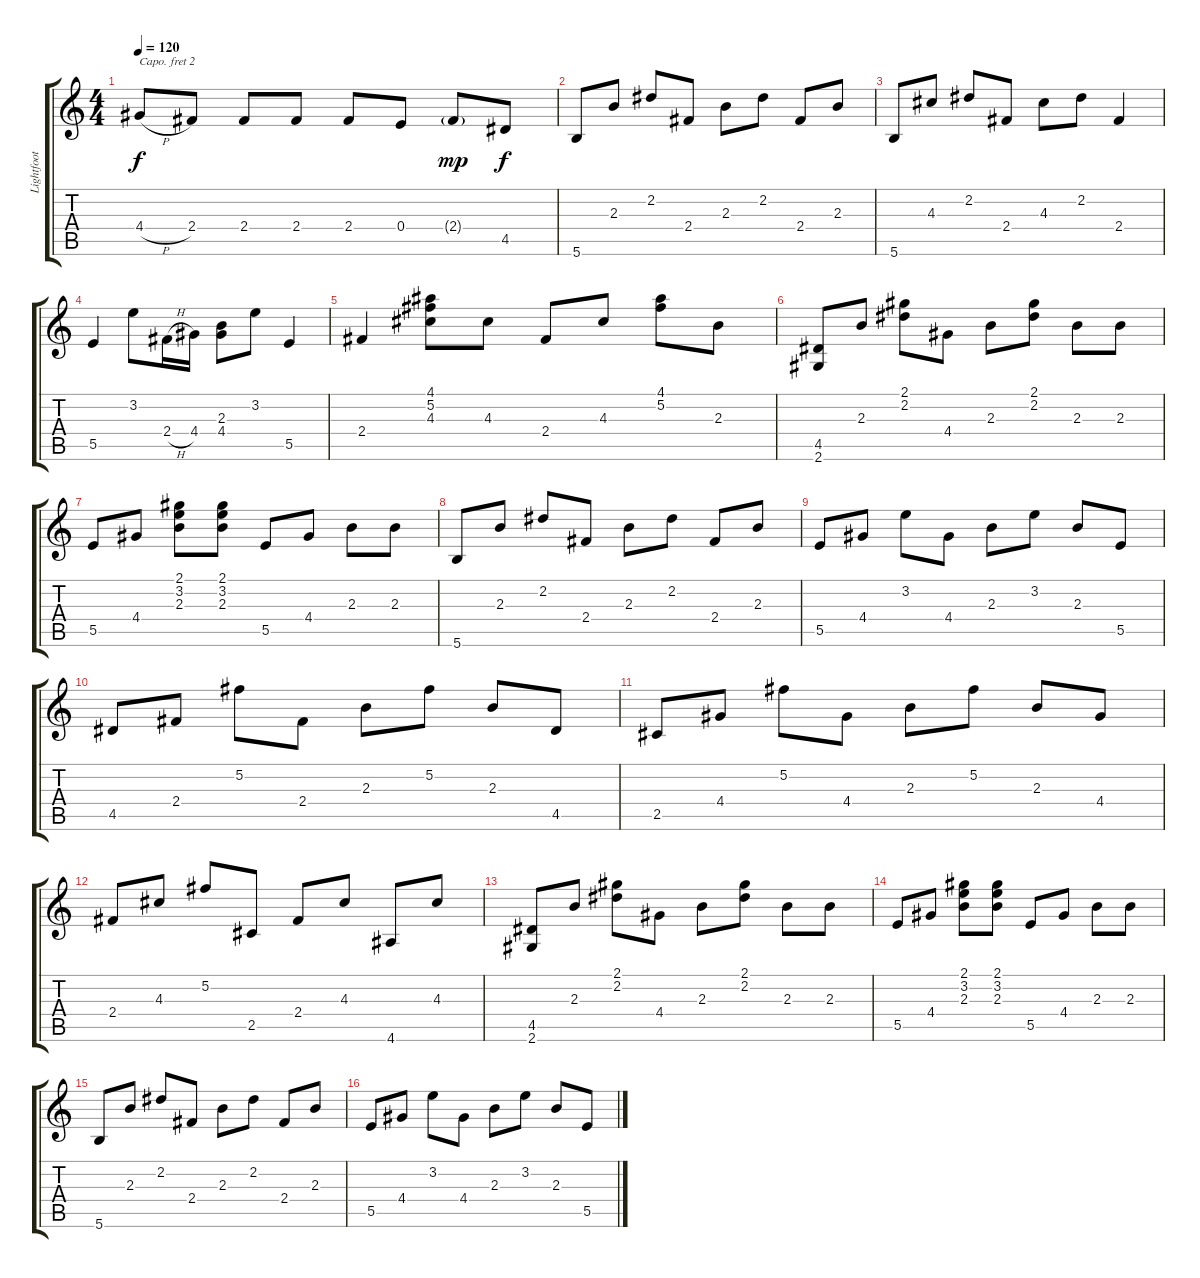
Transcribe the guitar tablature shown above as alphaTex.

\track ("Lightfoot" "Lightfoot") {instrument acousticguitarsteel}
\staff {score tabs}
\capo 2
\tuning (E4 B3 G3 D3 A2 E2) {hide}
\ts (4 4)
\tempo 120
\clef g2
\ks c
4.4{h}.8{dy f} 2.4.8 2.4.8 2.4.8 2.4.8 0.4.8 2.4{g}.8{dy mp} 4.5.8{dy f} |
5.6.8 2.3.8 2.2.8 2.4.8 2.3.8 2.2.8 2.4.8 2.3.8 |
5.6.8 4.3.8 2.2.8 2.4.8 4.3.8 2.2.8 2.4.4 |
5.5.4 3.2.8 2.4{h}.16 4.4.16 (2.3 4.4).8 3.2.8 5.5.4 |
2.4.4 (4.1 5.2 4.3).8 4.3.8 2.4.8 4.3.8 (4.1 5.2).8 2.3.8 |
(4.5 2.6).8 2.3.8 (2.1 2.2).8 4.4.8 2.3.8 (2.1 2.2).8 2.3.8 2.3.8 |
5.5.8 4.4.8 (2.1 3.2 2.3).8 (2.1 3.2 2.3).8 5.5.8 4.4.8 2.3.8 2.3.8 |
5.6.8 2.3.8 2.2.8 2.4.8 2.3.8 2.2.8 2.4.8 2.3.8 |
5.5.8 4.4.8 3.2.8 4.4.8 2.3.8 3.2.8 2.3.8 5.5.8 |
4.5.8 2.4.8 5.2.8 2.4.8 2.3.8 5.2.8 2.3.8 4.5.8 |
2.5.8 4.4.8 5.2.8 4.4.8 2.3.8 5.2.8 2.3.8 4.4.8 |
2.4.8 4.3.8 5.2.8 2.5.8 2.4.8 4.3.8 4.6.8 4.3.8 |
(4.5 2.6).8 2.3.8 (2.1 2.2).8 4.4.8 2.3.8 (2.1 2.2).8 2.3.8 2.3.8 |
5.5.8 4.4.8 (2.1 3.2 2.3).8 (2.1 3.2 2.3).8 5.5.8 4.4.8 2.3.8 2.3.8 |
5.6.8 2.3.8 2.2.8 2.4.8 2.3.8 2.2.8 2.4.8 2.3.8 |
5.5.8 4.4.8 3.2.8 4.4.8 2.3.8 3.2.8 2.3.8 5.5.8
